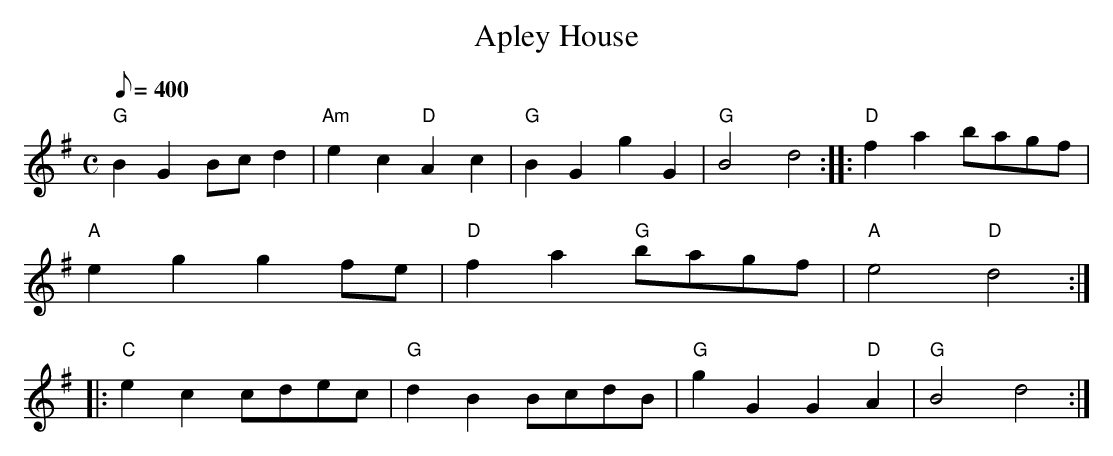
X:1
T:Apley House
M:C
L:1/8
Q:1/8=400
K:G
"G"B2G2 Bcd2 | "Am"e2c2 "D"A2c2 | "G"B2G2 g2G2 | "G"B4 d4 :: \
"D"f2a2 bagf | "A"e2g2 g2fe | "D"f2a2 "G"bagf | "A"e4 "D"d4 :: \
"C"e2c2 cdec | "G"d2B2 BcdB | "G"g2G2 G2"D"A2 | "G" B4 d4 :|\
